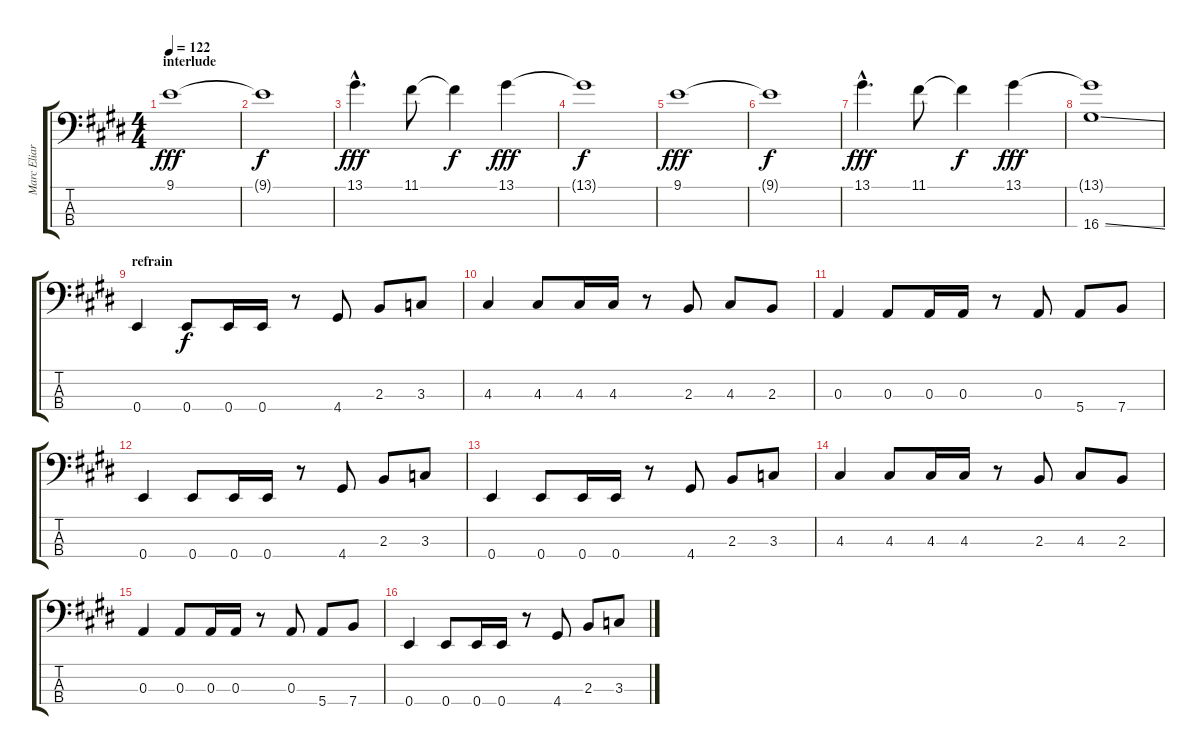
\track ("Marc Eliard (basse)" "Marc Eliar") {instrument electricbassfinger}
\staff {score tabs}
\tuning (G2 D2 A1 E1) {hide}
\ts (4 4)
\section ("" "interlude")
\tempo 122
\clef f4
\ks e
9.1.1{dy fff} |
9.1{t}.1{dy f} |
13.1{hac}.4{d dy fff} 11.1.8 11.1{t}.4{dy f} 13.1.4{dy fff} |
13.1{t}.1{dy f} |
9.1.1{dy fff} |
9.1{t}.1{dy f} |
13.1{hac}.4{d dy fff} 11.1.8 11.1{t}.4{dy f} 13.1.4{dy fff} |
(13.1{t} 16.4{ss}).1 |
\section ("" "refrain")
0.4.4 0.4.8{dy f} 0.4.16 0.4.16 r.8 4.4.8 2.3.8 3.3.8 |
4.3.4 4.3.8 4.3.16 4.3.16 r.8 2.3.8 4.3.8 2.3.8 |
0.3.4 0.3.8 0.3.16 0.3.16 r.8 0.3.8 5.4.8 7.4.8 |
0.4.4 0.4.8 0.4.16 0.4.16 r.8 4.4.8 2.3.8 3.3.8 |
0.4.4 0.4.8 0.4.16 0.4.16 r.8 4.4.8 2.3.8 3.3.8 |
4.3.4 4.3.8 4.3.16 4.3.16 r.8 2.3.8 4.3.8 2.3.8 |
0.3.4 0.3.8 0.3.16 0.3.16 r.8 0.3.8 5.4.8 7.4.8 |
0.4.4 0.4.8 0.4.16 0.4.16 r.8 4.4.8 2.3.8 3.3.8
